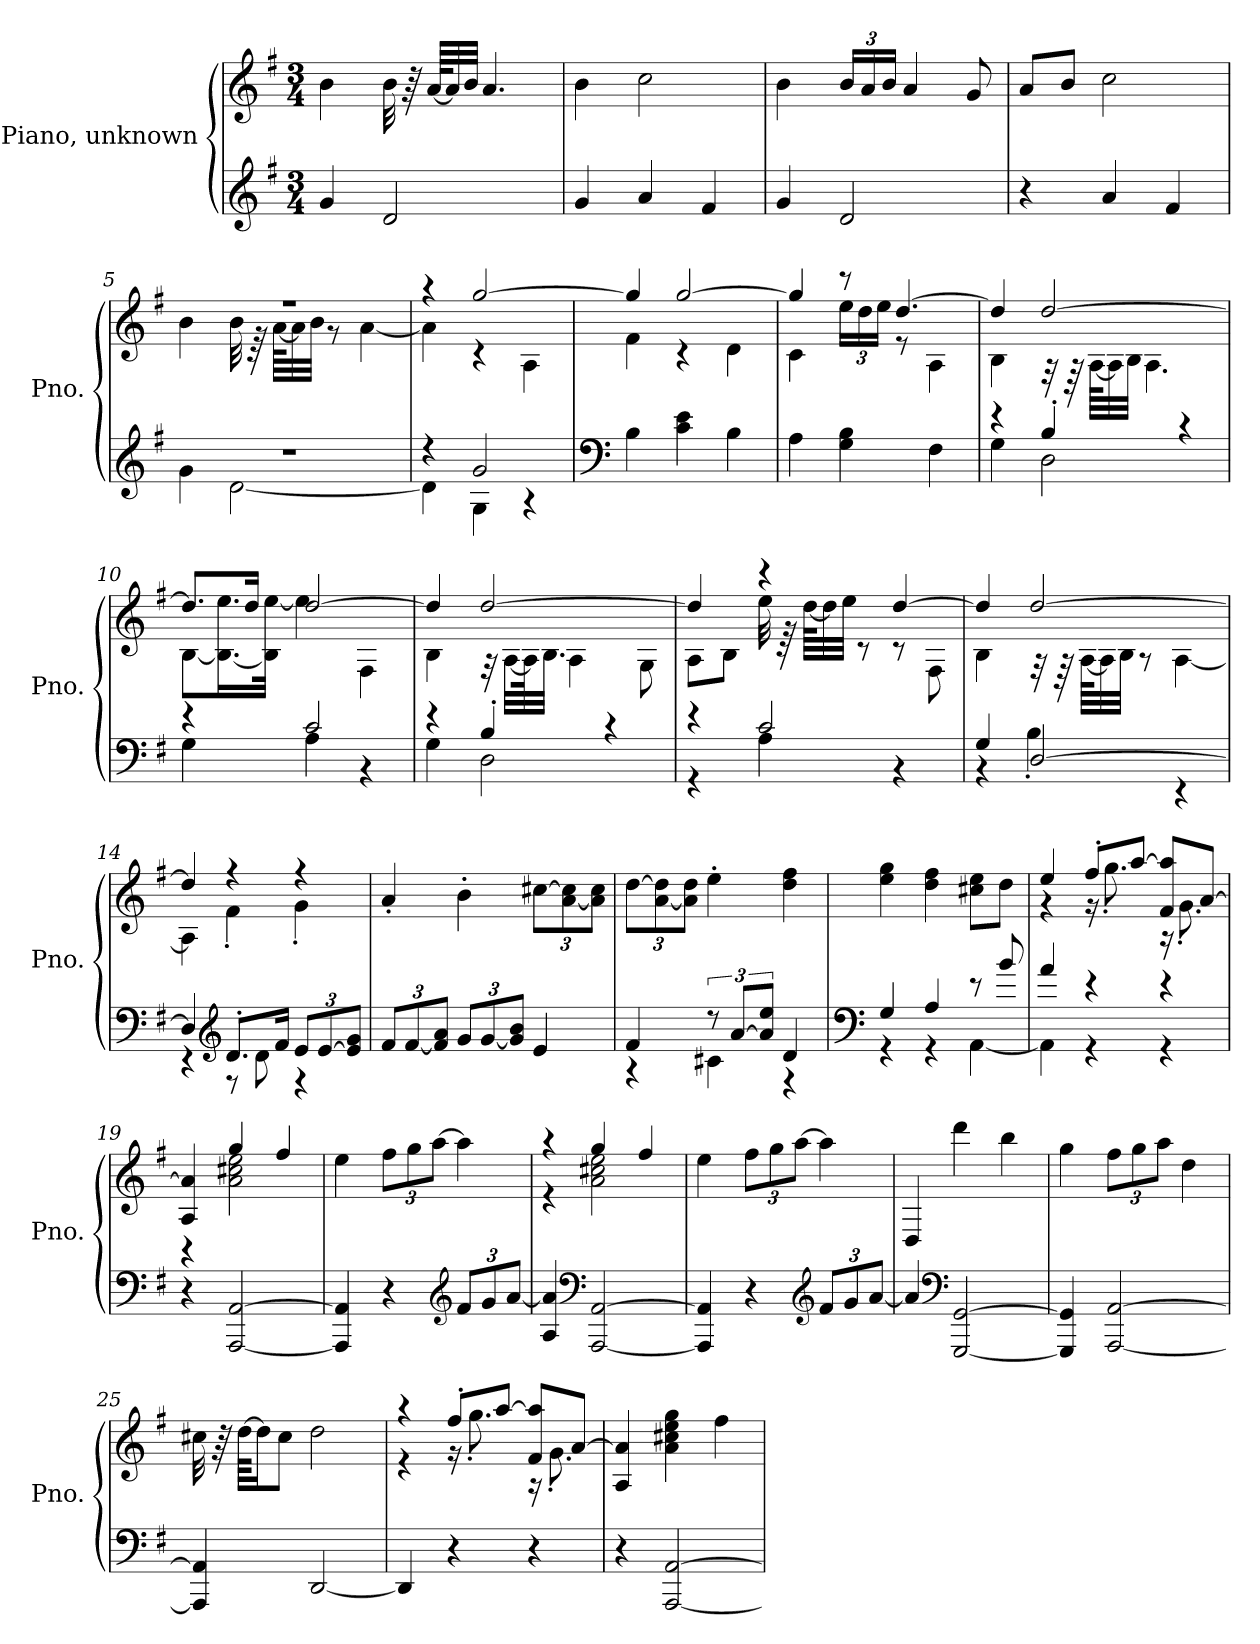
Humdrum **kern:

**kern	**kern
*part1	*part1
*staff2	*staff1
*I"Piano, unknown	*
*I'Pno.	*
*clefG2	*clefG2
*k[f#]	*k[f#]
*M3/4	*M3/4
*MM169	*MM169
=1	=1
4g/	4b\
2d/	32b\
.	64r
.	[64a/KLLL
.	32a/]
.	32b/JJJ
.	4.a/
=2	=2
4g/	4b\
4a/	2cc\
4f#/	.
=3	=3
4g/	4b\
*	*Xbrackettup
2d/	24b/LL
.	24a/
.	24b/JJ
.	4a/
.	8g/
=4	=4
4r	8a/L
.	8b/J
4a/	2cc\
4f#/	.
=5	=5
*^	*^
2.r	4g\	2.r	4b\
.	[2d\	.	32b\
.	.	.	64r
.	.	.	[64a\KLLL
.	.	.	32a\]
.	.	.	32b\JJJ
.	.	.	8r
.	.	.	[4a\
=6	=6	=6	=6
4r	4d\]	4r	4a\]
2g/	4G\	[2gg/	4r
.	4r	.	4A\
*v	*v	*	*
=7	=7	=7
*clefF4	*	*
4B\	4gg/]	4f#\
4c\ 4e\	[2gg/	4r
4B\	.	4d\
!!LO:LB:g=z	!!
=8	=8	=8
4A\	4gg/]	4c\
4G\ 4B\	8r	24ee\LL
.	.	24dd\
.	.	24ee\JJ
.	[4.dd/	8r
4F#\	.	4A\
=9	=9	=9
*^	*	*
4r	4G\	4dd/]	4B\
4B'/	2D\	[2dd/	32r
.	.	.	64r
.	.	.	[64A\KLLL
.	.	.	32A\]
.	.	.	32B\JJJ
.	.	.	4.A\
4r	.	.	.
=10	=10	=10	=10
4r	4G\	8.dd/L]	[8B\L
.	.	.	16.B\_ 16.ee\L
.	.	16dd/Jk	.
.	.	.	32B\] [32ee\JJk
2c/	4A\	[2dd/	4ee\]
.	4r	.	4F#\
=11	=11	=11	=11
4r	4G\	4dd/]	4B\
4B'/	2D\	[2dd/	32r
.	.	.	[32A\LLL
.	.	.	64A\K]
.	.	.	32.B\JJJ
.	.	.	4A\
4r	.	.	.
.	.	.	8G\
!!LO:LB:g=z	!!
=12	=12	=12	=12
4r	4r	4dd/]	8A\L
.	.	.	8B\J
2c/	4A\	4r	32ee\
.	.	.	64r
.	.	.	[64dd\KLLL
.	.	.	32dd\]
.	.	.	32ee\JJJ
.	.	.	8r
.	4r	[4dd/	8r
.	.	.	8F#\
=13	=13	=13	=13
4G/	4r	4dd/]	4B\
[2D/	4B'\	[2dd/	32r
.	.	.	64r
.	.	.	[64A\KLLL
.	.	.	32A\]
.	.	.	32B\JJJ
.	.	.	8r
.	4r	.	[4A\
=14	=14	=14	=14
4D/]	4r	4dd/]	4A\]
*clefG2	*	*	*
8.d'/L	8r	4r	4f#'\
.	8d\	.	.
16f#/Jk	.	.	.
*Xbrackettup	*	*	*
12e/L	4r	4r	4g'\
[12e/	.	.	.
12e/] 12g/J	.	.	.
*v	*v	*	*
*	*v	*v
=15	=15
12f#/L	4a'/
[12f#/	.
12f#/] 12a/J	.
12g/L	4b'\
[12g/	.
12g/] 12b/J	.
4e/	[12cc#X\L
.	[12a\ 12cc#\]
.	12a\] 12cc#\J
!!LO:LB:g=z
=16	=16
*^	*
4f#/	4r	[12dd\L
.	.	[12a\ 12dd\]
.	.	12a\] 12dd\J
*brackettup	*	*
12r	4c#X\	4ee'\
[12a/L	.	.
12a/] 12ee/J	.	.
4d/	4r	4dd\ 4ff#\
=17	=17	=17
*clefF4	*	*
4G/	4r	4ee\ 4gg\
4A/	4r	4dd\ 4ff#\
8r	[4AA\	8cc#X\ 8ee\L
8b/	.	8dd\J
=18	=18	=18
*	*	*^
4a/	4AA\]	4ee/	4r
4r	4r	8ff#'/L	16r
.	.	.	8.gg'\
.	.	[8aa/J	.
4r	4r	8f#/ 8aa/]L	16r
.	.	.	8.g'\
.	.	[8a/J	.
*v	*v	*	*
=19	=19	=19
4r	4A/ 4a/]	4r
[2AAA/ [2AA/	4gg/	2a\ 2cc#X\ 2ee\
.	4ff#/	.
*	*v	*v
=20	=20
4AAA/] 4AA/]	4ee\
4r	12ff#\L
.	12gg\
.	[12aa\J
*clefG2	*
*Xbrackettup	*
12f#/L	4aa\]
12g/	.
[12a/J	.
!!LO:LB:g=z
=21	=21
*	*^
4A/ 4a/]	4r	4r
*clefF4	*	*
[2AAA/ [2AA/	4gg/	2a\ 2cc#X\ 2ee\
.	4ff#/	.
*	*v	*v
=22	=22
4AAA/] 4AA/]	4ee\
4r	12ff#\L
.	12gg\
.	[12aa\J
*clefG2	*
12f#/L	4aa\]
12g/	.
[12a/J	.
=23	=23
4a/]	4D/
*clefF4	*
[2GGG/ [2GG/	4ddd\
.	4bb\
=24	=24
4GGG/] 4GG/]	4gg\
[2AAA/ [2AA/	12ff#\L
.	12gg\
.	12aa\J
.	4dd\
=25	=25
4AAA/] 4AA/]	32cc#X\
.	64r
.	[64dd\KKLL
.	16dd\J]
.	8cc#\J
[2DD/	2dd\
=26	=26
*	*^
4DD/]	4r	4r
4r	8ff#'/L	16r
.	.	8.gg'\
.	[8aa/J	.
4r	8f#/ 8aa/]L	16r
.	.	8.g'\
.	[8a/J	.
*	*v	*v
!!LO:LB:g=z
=27	=27
4r	4A/ 4a/]
[2AAA/ [2AA/	4a\ 4cc#X\ 4ee\ 4gg\
.	4ff#\
=	=
*-	*-
